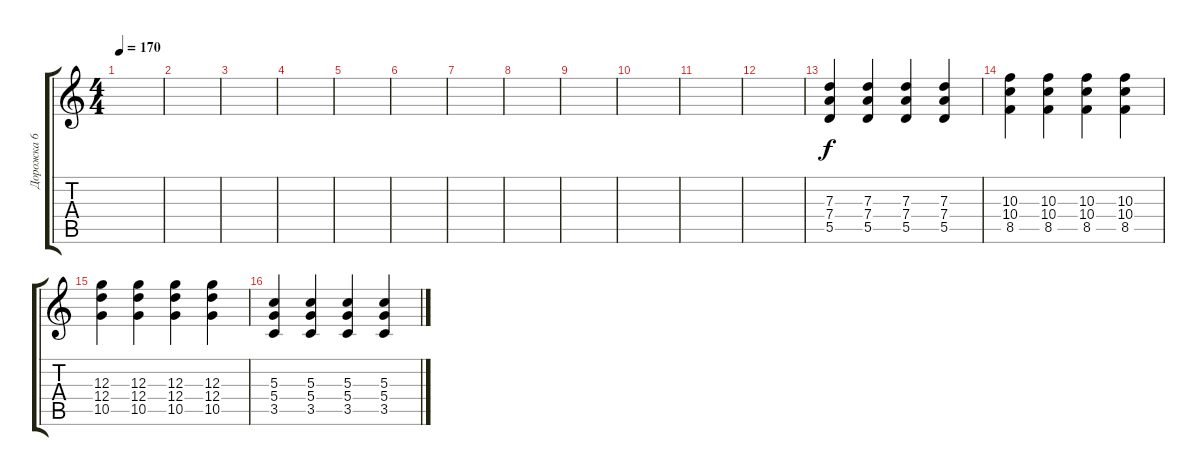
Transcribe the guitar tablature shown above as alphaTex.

\track ("Дорожка 6" "Дорожка 6") {instrument distortionguitar}
\staff {score tabs}
\tuning (E4 B3 G3 D3 A2 E2) {hide}
\ts (4 4)
\tempo 170
\clef g2
\ks c
|
|
|
|
|
|
|
|
|
|
|
|
(7.3 7.4 5.5).4{instrument distortionguitar} (7.3 7.4 5.5).4 (7.3 7.4 5.5).4 (7.3 7.4 5.5).4 |
(10.3 10.4 8.5).4 (10.3 10.4 8.5).4 (10.3 10.4 8.5).4 (10.3 10.4 8.5).4 |
(12.3 12.4 10.5).4 (12.3 12.4 10.5).4 (12.3 12.4 10.5).4 (12.3 12.4 10.5).4 |
(5.3 5.4 3.5).4 (5.3 5.4 3.5).4 (5.3 5.4 3.5).4 (5.3 5.4 3.5).4
